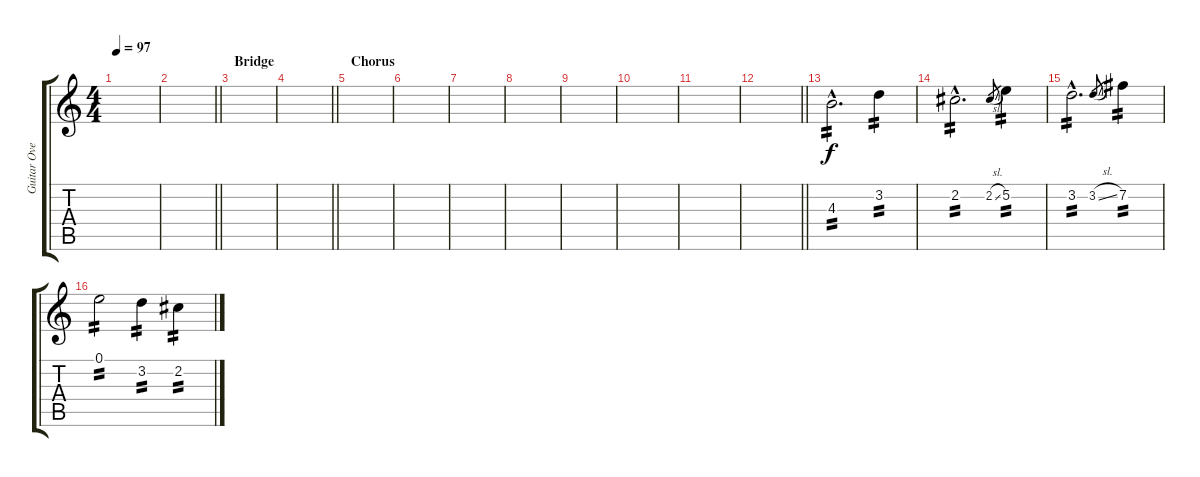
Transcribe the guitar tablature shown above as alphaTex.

\track ("Guitar Overdub 2" "Guitar Ove") {instrument distortionguitar}
\staff {score tabs}
\tuning (E4 B3 G3 D3 A2 D2) {hide}
\ts (4 4)
\tempo 97
\clef g2
\ks c
|
\barLineRight lightlight
|
\section ("" "Bridge")
|
\barLineRight lightlight
|
\section ("" "Chorus")
|
|
|
|
|
|
|
\barLineRight lightlight
|
4.3{hac}.2{d tp 2} 3.2.4{tp 2} |
2.2{hac}.2{d tp 2} 2.2{sl}.8{gr} 5.2.4{tp 2} |
3.2{hac}.2{d tp 2} 3.2{sl}.8{gr} 7.2.4{tp 2} |
0.1.2{tp 2} 3.2.4{tp 2} 2.2.4{tp 2}
